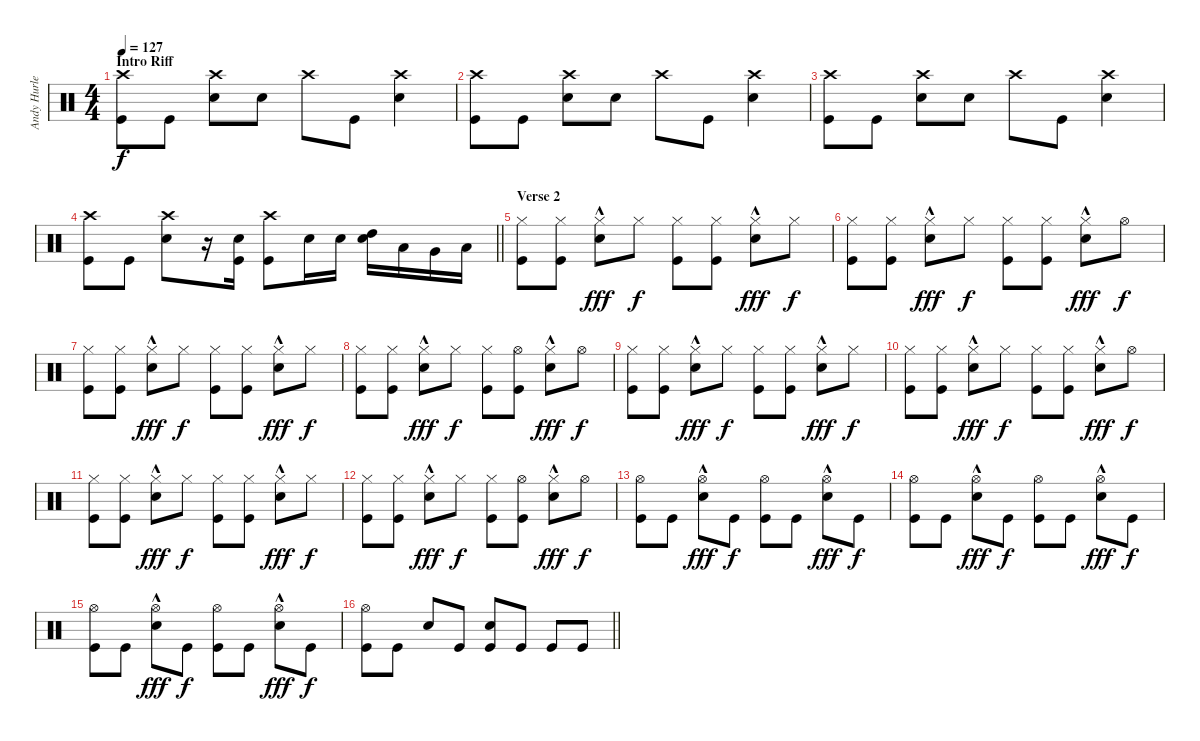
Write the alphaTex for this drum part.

\track ("Andy Hurley (Drums)" "Andy Hurle") {instrument percussion}
\staff {score}
\articulation defaults
\ts (4 4)
\section ("" "Intro Riff")
\tempo 127
\clef neutral
\ks c
("Crash high (hit)" "Kick (hit)").8{dy f} "Kick (hit)".8 ("Crash high (hit)" "Snare (hit) 2").8 "Snare (hit) 2".8 "Crash high (hit)".8 "Kick (hit)".8 ("Crash high (hit)" "Snare (hit) 2").4 |
("Crash high (hit)" "Kick (hit)").8 "Kick (hit)".8 ("Crash high (hit)" "Snare (hit) 2").8 "Snare (hit) 2".8 "Crash high (hit)".8 "Kick (hit)".8 ("Crash high (hit)" "Snare (hit) 2").4 |
("Crash high (hit)" "Kick (hit)").8 "Kick (hit)".8 ("Crash high (hit)" "Snare (hit) 2").8 "Snare (hit) 2".8 "Crash high (hit)".8 "Kick (hit)".8 ("Crash high (hit)" "Snare (hit) 2").4 |
\barLineRight lightlight
("Crash high (hit)" "Kick (hit)").8 "Kick (hit)".8 ("Crash high (hit)" "Snare (hit) 2").8 r.16 ("Snare (hit) 2" "Kick (hit)").16 ("Crash high (hit)" "Kick (hit)").8 "Electric Snare (hit)".16 "Electric Snare (hit)".16 ("High Tom (hit)" "Electric Snare (hit)").16 "Low Tom (hit)".16 "Very Low Tom (hit)".16 "Low Floor Tom (hit)".16 |
\section ("" "Verse 2")
("Hi-Hat (closed)" "Kick (hit)").8 ("Hi-Hat (closed)" "Kick (hit)").8 ("Hi-Hat (closed)"{hac} "Electric Snare (hit)").8{dy fff} "Hi-Hat (closed)".8{dy f} ("Hi-Hat (closed)" "Kick (hit)").8 ("Hi-Hat (closed)" "Kick (hit)").8 ("Hi-Hat (closed)"{hac} "Electric Snare (hit)").8{dy fff} "Hi-Hat (closed)".8{dy f} |
("Hi-Hat (closed)" "Kick (hit)").8 ("Hi-Hat (closed)" "Kick (hit)").8 ("Hi-Hat (closed)"{hac} "Electric Snare (hit)").8{dy fff} "Hi-Hat (closed)".8{dy f} ("Hi-Hat (closed)" "Kick (hit)").8 ("Hi-Hat (closed)" "Kick (hit)").8 ("Hi-Hat (closed)"{hac} "Electric Snare (hit)").8{dy fff} "Hi-Hat (open)".8{dy f} |
("Hi-Hat (closed)" "Kick (hit)").8 ("Hi-Hat (closed)" "Kick (hit)").8 ("Hi-Hat (closed)"{hac} "Electric Snare (hit)").8{dy fff} "Hi-Hat (closed)".8{dy f} ("Hi-Hat (closed)" "Kick (hit)").8 ("Hi-Hat (closed)" "Kick (hit)").8 ("Hi-Hat (closed)"{hac} "Electric Snare (hit)").8{dy fff} "Hi-Hat (closed)".8{dy f} |
("Hi-Hat (closed)" "Kick (hit)").8 ("Hi-Hat (closed)" "Kick (hit)").8 ("Hi-Hat (closed)"{hac} "Electric Snare (hit)").8{dy fff} "Hi-Hat (closed)".8{dy f} ("Hi-Hat (closed)" "Kick (hit)").8 ("Hi-Hat (open)" "Kick (hit)").8 ("Hi-Hat (closed)"{hac} "Electric Snare (hit)").8{dy fff} "Hi-Hat (open)".8{dy f} |
("Hi-Hat (closed)" "Kick (hit)").8 ("Hi-Hat (closed)" "Kick (hit)").8 ("Hi-Hat (closed)"{hac} "Electric Snare (hit)").8{dy fff} "Hi-Hat (closed)".8{dy f} ("Hi-Hat (closed)" "Kick (hit)").8 ("Hi-Hat (closed)" "Kick (hit)").8 ("Hi-Hat (closed)"{hac} "Electric Snare (hit)").8{dy fff} "Hi-Hat (closed)".8{dy f} |
("Hi-Hat (closed)" "Kick (hit)").8 ("Hi-Hat (closed)" "Kick (hit)").8 ("Hi-Hat (closed)"{hac} "Electric Snare (hit)").8{dy fff} "Hi-Hat (closed)".8{dy f} ("Hi-Hat (closed)" "Kick (hit)").8 ("Hi-Hat (closed)" "Kick (hit)").8 ("Hi-Hat (closed)"{hac} "Electric Snare (hit)").8{dy fff} "Hi-Hat (open)".8{dy f} |
("Hi-Hat (closed)" "Kick (hit)").8 ("Hi-Hat (closed)" "Kick (hit)").8 ("Hi-Hat (closed)"{hac} "Electric Snare (hit)").8{dy fff} "Hi-Hat (closed)".8{dy f} ("Hi-Hat (closed)" "Kick (hit)").8 ("Hi-Hat (closed)" "Kick (hit)").8 ("Hi-Hat (closed)"{hac} "Electric Snare (hit)").8{dy fff} "Hi-Hat (closed)".8{dy f} |
("Hi-Hat (closed)" "Kick (hit)").8 ("Hi-Hat (closed)" "Kick (hit)").8 ("Hi-Hat (closed)"{hac} "Electric Snare (hit)").8{dy fff} "Hi-Hat (closed)".8{dy f} ("Hi-Hat (closed)" "Kick (hit)").8 ("Hi-Hat (open)" "Kick (hit)").8 ("Hi-Hat (closed)"{hac} "Electric Snare (hit)").8{dy fff} "Hi-Hat (open)".8{dy f} |
("Hi-Hat (open)" "Kick (hit)").8 "Kick (hit)".8 ("Hi-Hat (open)"{hac} "Electric Snare (hit)").8{dy fff} "Kick (hit)".8{dy f} ("Hi-Hat (open)" "Kick (hit)").8 "Kick (hit)".8 ("Hi-Hat (open)"{hac} "Electric Snare (hit)").8{dy fff} "Kick (hit)".8{dy f} |
("Hi-Hat (open)" "Kick (hit)").8 "Kick (hit)".8 ("Hi-Hat (open)"{hac} "Electric Snare (hit)").8{dy fff} "Kick (hit)".8{dy f} ("Hi-Hat (open)" "Kick (hit)").8 "Kick (hit)".8 ("Hi-Hat (open)"{hac} "Electric Snare (hit)").8{dy fff} "Kick (hit)".8{dy f} |
("Hi-Hat (open)" "Kick (hit)").8 "Kick (hit)".8 ("Hi-Hat (open)"{hac} "Electric Snare (hit)").8{dy fff} "Kick (hit)".8{dy f} ("Hi-Hat (open)" "Kick (hit)").8 "Kick (hit)".8 ("Hi-Hat (open)"{hac} "Electric Snare (hit)").8{dy fff} "Kick (hit)".8{dy f} |
\barLineRight lightlight
("Hi-Hat (open)" "Kick (hit)").8 "Kick (hit)".8 "Electric Snare (hit)".8 "Kick (hit)".8 ("Electric Snare (hit)" "Kick (hit)").8 "Kick (hit)".8 "Kick (hit)".8 "Kick (hit)".8
